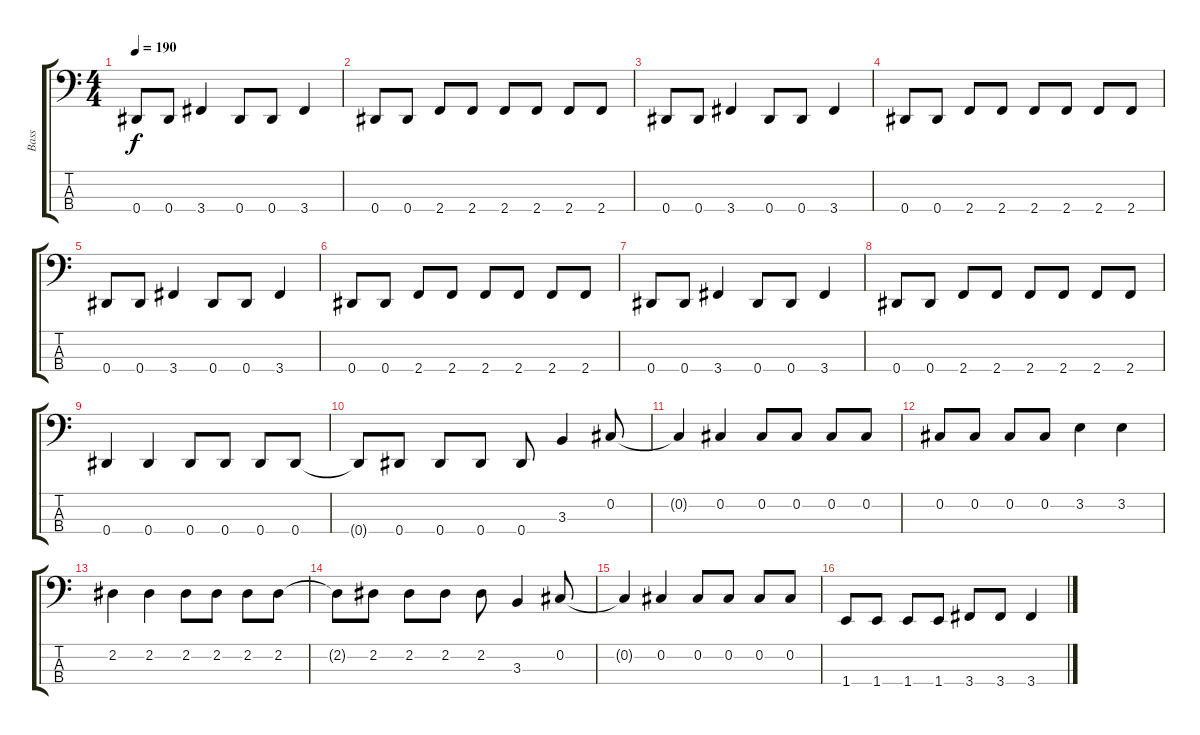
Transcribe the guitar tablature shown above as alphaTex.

\track ("Bass" "Bass") {instrument electricbasspick}
\staff {score tabs}
\tuning (Gb2 Db2 Ab1 Eb1) {hide}
\ts (4 4)
\tempo 190
\clef f4
\ks c
0.4.8{dy f} 0.4.8 3.4.4 0.4.8 0.4.8 3.4.4 |
0.4.8 0.4.8 2.4.8 2.4.8 2.4.8 2.4.8 2.4.8 2.4.8 |
0.4.8 0.4.8 3.4.4 0.4.8 0.4.8 3.4.4 |
0.4.8 0.4.8 2.4.8 2.4.8 2.4.8 2.4.8 2.4.8 2.4.8 |
0.4.8 0.4.8 3.4.4 0.4.8 0.4.8 3.4.4 |
0.4.8 0.4.8 2.4.8 2.4.8 2.4.8 2.4.8 2.4.8 2.4.8 |
0.4.8 0.4.8 3.4.4 0.4.8 0.4.8 3.4.4 |
0.4.8 0.4.8 2.4.8 2.4.8 2.4.8 2.4.8 2.4.8 2.4.8 |
0.4.4 0.4.4 0.4.8 0.4.8 0.4.8 0.4.8 |
0.4{t}.8 0.4.8 0.4.8 0.4.8 0.4.8 3.3.4 0.2.8 |
0.2{t}.4 0.2.4 0.2.8 0.2.8 0.2.8 0.2.8 |
0.2.8 0.2.8 0.2.8 0.2.8 3.2.4 3.2.4 |
2.2.4 2.2.4 2.2.8 2.2.8 2.2.8 2.2.8 |
2.2{t}.8 2.2.8 2.2.8 2.2.8 2.2.8 3.3.4 0.2.8 |
0.2{t}.4 0.2.4 0.2.8 0.2.8 0.2.8 0.2.8 |
1.4.8 1.4.8 1.4.8 1.4.8 3.4.8 3.4.8 3.4.4
